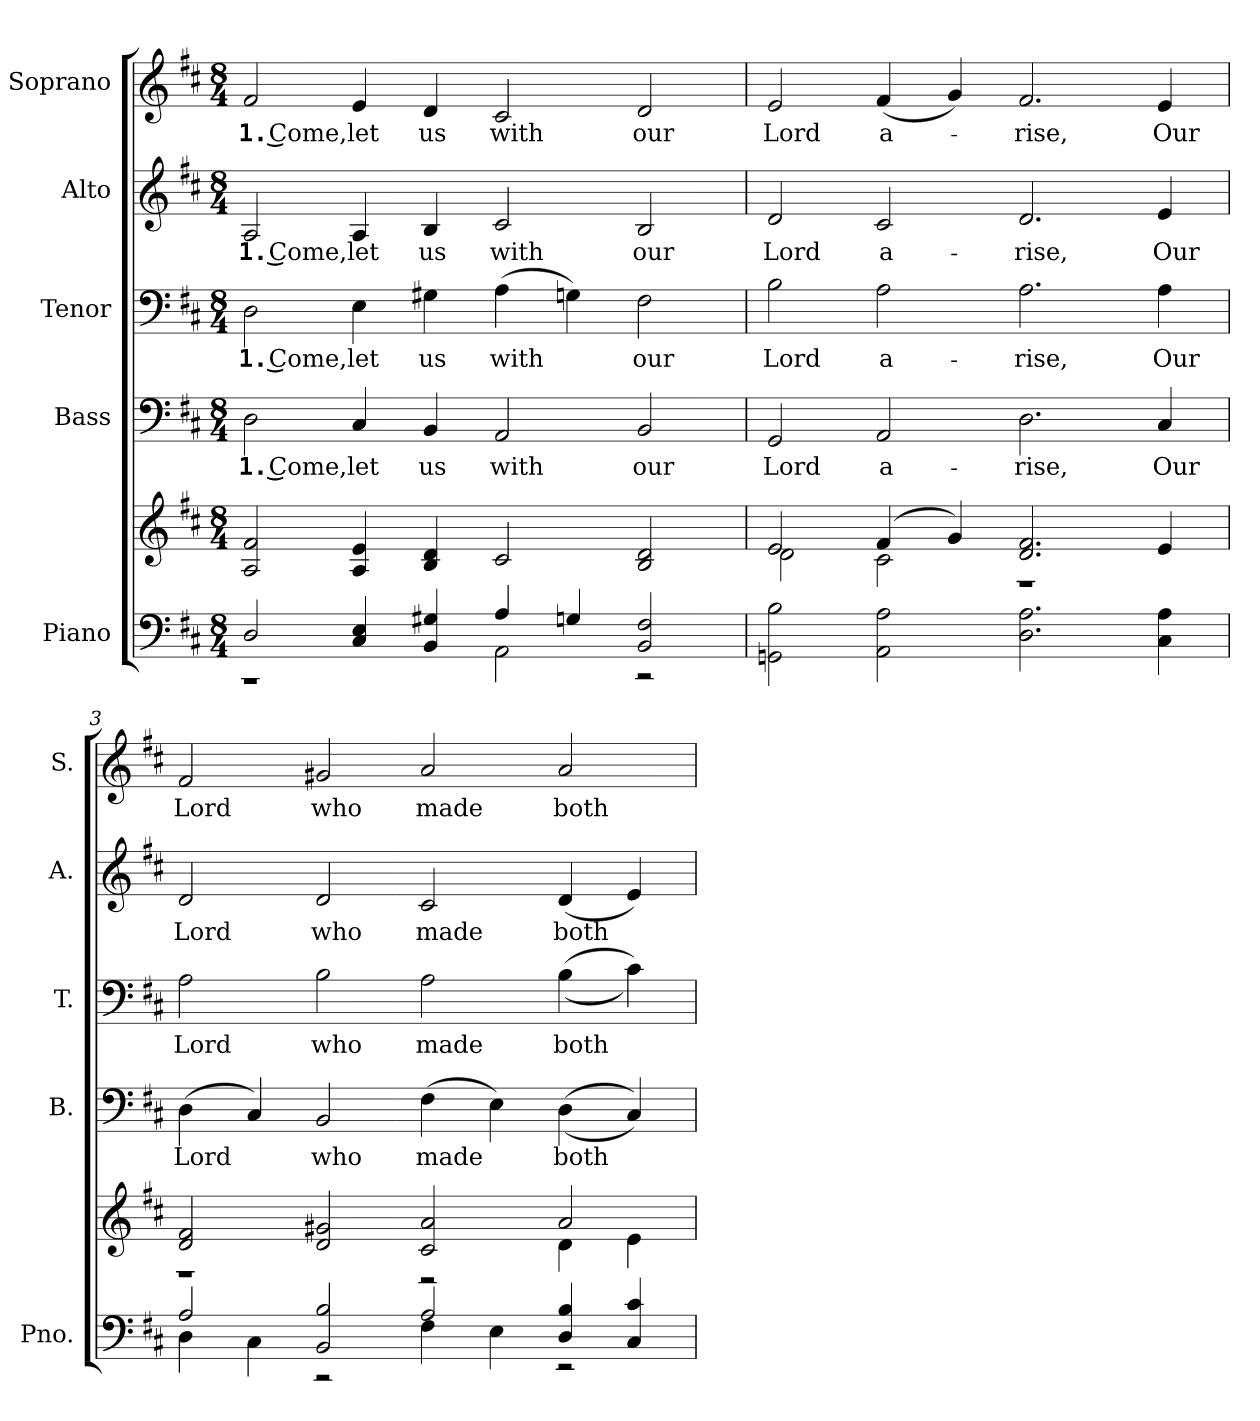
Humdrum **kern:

**kern	**kern	**kern	**text	**kern	**text	**kern	**text	**kern	**text
*part5	*part5	*part4	*part4	*part3	*part3	*part2	*part2	*part1	*part1
*staff6	*staff5	*staff4	*staff4	*staff3	*staff3	*staff2	*staff2	*staff1	*staff1
*I"Piano	*	*I"Bass	*	*I"Tenor	*	*I"Alto	*	*I"Soprano	*
*I'Pno.	*	*I'B.	*	*I'T.	*	*I'A.	*	*I'S.	*
!!LO:PB:g=z
*clefF4	*clefG2	*clefF4	*	*clefF4	*	*clefG2	*	*clefG2	*
*k[f#c#]	*k[f#c#]	*k[f#c#]	*	*k[f#c#]	*	*k[f#c#]	*	*k[f#c#]	*
*D:	*D:	*D:	*	*D:	*	*D:	*	*D:	*
*M8/4	*M8/4	*M8/4	*	*M8/4	*	*M8/4	*	*M8/4	*
*MM170	*MM170	*MM170	*	*MM170	*	*MM170	*	*MM170	*
=1	=1	=1	=1	=1	=1	=1	=1	=1	=1
*^	*	*	*	*	*	*	*	*	*
!	!	!	!	!LO:LY:b:color=#000000	!	!	!	!	!	!
!	!	!	!	!	!	!LO:LY:b:color=#000000	!	!	!	!
!	!	!	!	!	!	!	!	!LO:LY:b:color=#000000	!	!
!	!	!	!	!	!	!	!	!	!	!LO:LY:b:color=#000000
2Di/	1r	2Ai/ 2f#i	2Di\	1. Come,	2Di\	1. Come,	2Ai/	1. Come,	2f#i/	1. Come,
!	!	!	!	!LO:LY:b:color=#000000	!	!	!	!	!	!
!	!	!	!	!	!	!LO:LY:b:color=#000000	!	!	!	!
!	!	!	!	!	!	!	!	!LO:LY:b:color=#000000	!	!
!	!	!	!	!	!	!	!	!	!	!LO:LY:b:color=#000000
4C#i/ 4Ei	.	4Ai/ 4ei	4C#i/	let	4Ei\	let	4Ai/	let	4ei/	let
!	!	!	!	!LO:LY:b:color=#000000	!	!	!	!	!	!
!	!	!	!	!	!	!LO:LY:b:color=#000000	!	!	!	!
!	!	!	!	!	!	!	!	!LO:LY:b:color=#000000	!	!
!	!	!	!	!	!	!	!	!	!	!LO:LY:b:color=#000000
4BBi/ 4G#Xi	.	4Bi/ 4di	4BBi/	us	4G#Xi\	us	4Bi/	us	4di/	us
!	!	!	!	!LO:LY:b:color=#000000	!	!	!	!	!	!
!	!	!	!	!	!	!LO:LY:b:color=#000000	!	!	!	!
!	!	!	!	!	!	!	!	!LO:LY:b:color=#000000	!	!
!	!	!	!	!	!	!	!	!	!	!LO:LY:b:color=#000000
4Ai/	2AAi\	2c#i/	2AAi/	with	(4Ai\	with	2c#i/	with	2c#i/	with
4Gni/	.	.	.	.	4Gni\)	.	.	.	.	.
!	!	!	!	!LO:LY:b:color=#000000	!	!	!	!	!	!
!	!	!	!	!	!	!LO:LY:b:color=#000000	!	!	!	!
!	!	!	!	!	!	!	!	!LO:LY:b:color=#000000	!	!
!	!	!	!	!	!	!	!	!	!	!LO:LY:b:color=#000000
2BBi/ 2F#i	2r	2Bi/ 2di	2BBi/	our	2F#i\	our	2Bi/	our	2di/	our
*v	*v	*	*	*	*	*	*	*	*	*
=2	=2	=2	=2	=2	=2	=2	=2	=2	=2
*	*^	*	*	*	*	*	*	*	*
*^	*	*	*	*	*	*	*	*	*	*
!	!	!	!	!	!LO:LY:b:color=#000000	!	!	!	!	!	!
*v	*v	*	*	*	*	*	*	*	*	*	*
*^	*	*	*	*	*	*	*	*	*	*
!	!	!	!	!	!	!	!LO:LY:b:color=#000000	!	!	!	!
*v	*v	*	*	*	*	*	*	*	*	*	*
*^	*	*	*	*	*	*	*	*	*	*
!	!	!	!	!	!	!	!	!	!LO:LY:b:color=#000000	!	!
*v	*v	*	*	*	*	*	*	*	*	*	*
*^	*	*	*	*	*	*	*	*	*	*
!	!	!	!	!	!	!	!	!	!	!	!LO:LY:b:color=#000000
*v	*v	*	*	*	*	*	*	*	*	*	*
2GGni\ 2Bi	2ei/	2di\	2GGi/	Lord	2Bi\	Lord	2di/	Lord	2ei/	Lord
!	!	!	!	!LO:LY:b:color=#000000	!	!	!	!	!	!
!	!	!	!	!	!	!LO:LY:b:color=#000000	!	!	!	!
!	!	!	!	!	!	!	!	!LO:LY:b:color=#000000	!	!
!	!	!	!	!	!	!	!	!	!	!LO:LY:b:color=#000000
2AAi\ 2Ai	(4f#i/	2c#i\	2AAi/	a-	2Ai\	a-	2c#i/	a-	(4f#i/	a-
.	4gi/)	.	.	.	.	.	.	.	4gi/)	.
!	!	!	!	!LO:LY:b:color=#000000	!	!	!	!	!	!
!	!	!	!	!	!	!LO:LY:b:color=#000000	!	!	!	!
!	!	!	!	!	!	!	!	!LO:LY:b:color=#000000	!	!
!	!	!	!	!	!	!	!	!	!	!LO:LY:b:color=#000000
2.Di\ 2.Ai	2.di/ 2.f#i	1r	2.Di\	-rise,	2.Ai\	-rise,	2.di/	-rise,	2.f#i/	-rise,
!	!	!	!	!LO:LY:b:color=#000000	!	!	!	!	!	!
!	!	!	!	!	!	!LO:LY:b:color=#000000	!	!	!	!
!	!	!	!	!	!	!	!	!LO:LY:b:color=#000000	!	!
!	!	!	!	!	!	!	!	!	!	!LO:LY:b:color=#000000
4C#i\ 4Ai	4ei/	.	4C#i/	Our	4Ai\	Our	4ei/	Our	4ei/	Our
!!LO:PB:g=z
=3	=3	=3	=3	=3	=3	=3	=3	=3	=3	=3
*^	*	*	*	*	*	*	*	*	*	*
!	!	!	!	!	!LO:LY:b:color=#000000	!	!	!	!	!	!
!	!	!	!	!	!	!	!LO:LY:b:color=#000000	!	!	!	!
!	!	!	!	!	!	!	!	!	!LO:LY:b:color=#000000	!	!
!	!	!	!	!	!	!	!	!	!	!	!LO:LY:b:color=#000000
2Ai/	4Di\	2di/ 2f#i	1r	(4Di\	Lord	2Ai\	Lord	2di/	Lord	2f#i/	Lord
.	4C#i\	.	.	4C#i/)	.	.	.	.	.	.	.
!	!	!	!	!	!LO:LY:b:color=#000000	!	!	!	!	!	!
!	!	!	!	!	!	!	!LO:LY:b:color=#000000	!	!	!	!
!	!	!	!	!	!	!	!	!	!LO:LY:b:color=#000000	!	!
!	!	!	!	!	!	!	!	!	!	!	!LO:LY:b:color=#000000
2BBi/ 2Bi	2r	2di/ 2g#Xi	.	2BBi/	who	2Bi\	who	2di/	who	2g#Xi/	who
!	!	!	!	!	!LO:LY:b:color=#000000	!	!	!	!	!	!
!	!	!	!	!	!	!	!LO:LY:b:color=#000000	!	!	!	!
!	!	!	!	!	!	!	!	!	!LO:LY:b:color=#000000	!	!
!	!	!	!	!	!	!	!	!	!	!	!LO:LY:b:color=#000000
2Ai/	4F#i\	2c#i/ 2ai	2r	(4F#i\	made	2Ai\	made	2c#i/	made	2ai/	made
.	4Ei\	.	.	4Ei\)	.	.	.	.	.	.	.
!	!	!	!	!	!LO:LY:b:color=#000000	!	!	!	!	!	!
!	!	!	!	!	!	!	!LO:LY:b:color=#000000	!	!	!	!
!	!	!	!	!	!	!	!	!	!LO:LY:b:color=#000000	!	!
!	!	!	!	!	!	!	!	!	!	!	!LO:LY:b:color=#000000
4Di/ 4Bi	2r	2ai/	4di\	((4Di\	both	((4Bi\	both	(4di/	both	2ai/	both
4C#i/ 4c#i	.	.	4ei\	4C#i/))	.	4c#i\))	.	4ei/)	.	.	.
*v	*v	*	*	*	*	*	*	*	*	*	*
*	*v	*v	*	*	*	*	*	*	*	*
=	=	=	=	=	=	=	=	=	=
*-	*-	*-	*-	*-	*-	*-	*-	*-	*-
